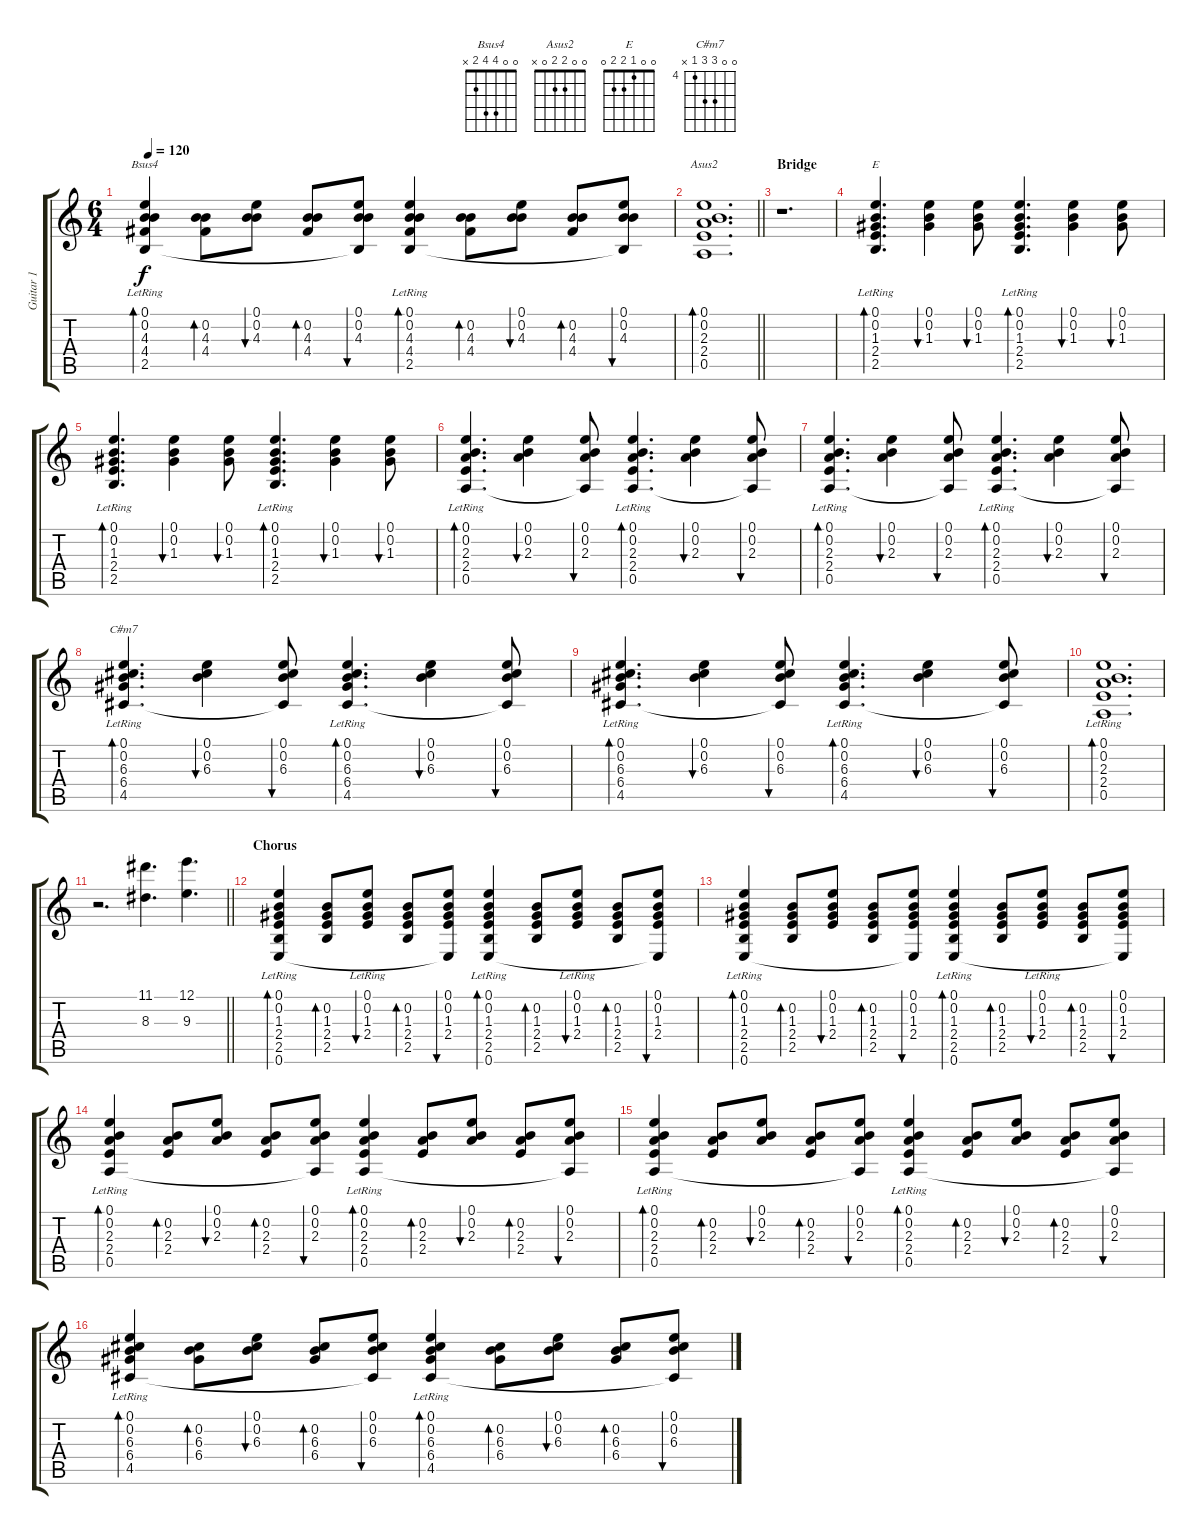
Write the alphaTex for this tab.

\track ("Guitar 1" "Guitar 1") {instrument acousticguitarsteel}
\staff {score tabs}
\tuning (E4 B3 G3 D3 A2 E2) {hide}
\chord ("Bsus4" 0 0 4 4 2 x)
\chord ("Asus2" 0 0 2 2 0 x)
\chord ("E" 0 0 1 2 2 0)
\chord ("C#m7" 0 0 6 6 4 x) {firstfret 4}
\ts (6 4)
\tempo 120
\clef g2
\ks c
(0.1 0.2 4.3 4.4 2.5{lr}).4{bd 60 ch "Bsus4" dy f} (0.2 4.3 4.4).8{bd 60} (0.1 0.2 4.3).8{bu 60} (0.2 4.3 4.4).8{bd 60} (0.1 0.2 4.3 2.5{t}).8{bu 60} (0.1 0.2 4.3 4.4 2.5{lr}).4{bd 60} (0.2 4.3 4.4).8{bd 60} (0.1 0.2 4.3).8{bu 60} (0.2 4.3 4.4).8{bd 60} (0.1 0.2 4.3 2.5{t}).8{bu 60} |
\barLineRight lightlight
(0.1 0.2 2.3 2.4 0.5).1{d bd 60 ch "Asus2"} |
\section ("" "Bridge")
r.1{d} |
(0.1 0.2 1.3 2.4 2.5{lr}).4{d bd 60 ch "E" volume 8 balance 8 instrument acousticguitarsteel} (0.1 0.2 1.3).4{bu 60} (0.1 0.2 1.3).8{bu 60} (0.1 0.2 1.3 2.4 2.5{lr}).4{d bd 60} (0.1 0.2 1.3).4{bu 60} (0.1 0.2 1.3).8{bu 60} |
(0.1 0.2 1.3 2.4 2.5{lr}).4{d bd 60} (0.1 0.2 1.3).4{bu 60} (0.1 0.2 1.3).8{bu 60} (0.1 0.2 1.3 2.4 2.5{lr}).4{d bd 60} (0.1 0.2 1.3).4{bu 60} (0.1 0.2 1.3).8{bu 60} |
(0.1 0.2 2.3 2.4 0.5{lr}).4{d bd 60} (0.1 0.2 2.3).4{bu 60} (0.1 0.2 2.3 0.5{t}).8{bu 60} (0.1 0.2 2.3 2.4 0.5{lr}).4{d bd 60} (0.1 0.2 2.3).4{bu 60} (0.1 0.2 2.3 0.5{t}).8{bu 60} |
(0.1 0.2 2.3{lr} 2.4 0.5).4{d bd 60} (0.1 0.2 2.3).4{bu 60} (0.1 0.2 2.3 0.5{t}).8{bu 60} (0.1 0.2 2.3 2.4 0.5{lr}).4{d bd 60} (0.1 0.2 2.3).4{bu 60} (0.1 0.2 2.3 0.5{t}).8{bu 60} |
(0.1 0.2 6.3{lr} 6.4 4.5).4{d bd 60 ch "C#m7"} (0.1 0.2 6.3).4{bu 60} (0.1 0.2 6.3 4.5{t}).8{bu 60} (0.1 0.2 6.3 6.4 4.5{lr}).4{d bd 60} (0.1 0.2 6.3).4{bu 60} (0.1 0.2 6.3 4.5{t}).8{bu 60} |
(0.1 0.2 6.3{lr} 6.4 4.5).4{d bd 60} (0.1 0.2 6.3).4{bu 60} (0.1 0.2 6.3 4.5{t}).8{bu 60} (0.1 0.2 6.3 6.4 4.5{lr}).4{d bd 60} (0.1 0.2 6.3).4{bu 60} (0.1 0.2 6.3 4.5{t}).8{bu 60} |
(0.1 0.2 2.3 2.4 0.5{lr}).1{d bd 60} |
\barLineRight lightlight
r.2{d} (11.1 8.3).4{d volume 16 balance 16 instrument electricguitarclean} (12.1 9.3).4{d} |
\section ("" "Chorus")
(0.1 0.2 1.3 2.4 2.5{lr} 0.6).4{bd 60 volume 12 balance 12 instrument acousticguitarsteel} (0.2 1.3 2.4 2.5).8{bd 60} (0.1 0.2 1.3 2.4{lr}).8{bu 60} (0.2 1.3 2.4 2.5).8{bd 60} (0.1 0.2 1.3 2.4 0.6{t}).8{bu 60} (0.1 0.2 1.3 2.4 2.5{lr} 0.6).4{bd 60} (0.2 1.3 2.4 2.5).8{bd 60} (0.1 0.2 1.3 2.4{lr}).8{bu 60} (0.2 1.3 2.4 2.5).8{bd 60} (0.1 0.2 1.3 2.4 0.6{t}).8{bu 60} |
(0.1 0.2 1.3 2.4 2.5 0.6{lr}).4{bd 60} (0.2 1.3 2.4 2.5).8{bd 60} (0.1 0.2 1.3 2.4).8{bu 60} (0.2 1.3 2.4 2.5).8{bd 60} (0.1 0.2 1.3 2.4 0.6{t}).8{bu 60} (0.1 0.2 1.3 2.4 2.5{lr} 0.6).4{bd 60} (0.2 1.3 2.4 2.5).8{bd 60} (0.1 0.2 1.3 2.4{lr}).8{bu 60} (0.2 1.3 2.4 2.5).8{bd 60} (0.1 0.2 1.3 2.4 0.6{t}).8{bu 60} |
(0.1 0.2 2.3 2.4 0.5{lr}).4{bd 60} (0.2 2.3 2.4).8{bd 60} (0.1 0.2 2.3).8{bu 60} (0.2 2.3 2.4).8{bd 60} (0.1 0.2 2.3 0.5{t}).8{bu 60} (0.1 0.2 2.3 2.4 0.5{lr}).4{bd 60} (0.2 2.3 2.4).8{bd 60} (0.1 0.2 2.3).8{bu 60} (0.2 2.3 2.4).8{bd 60} (0.1 0.2 2.3 0.5{t}).8{bu 60} |
(0.1 0.2 2.3{lr} 2.4 0.5).4{bd 60} (0.2 2.3 2.4).8{bd 60} (0.1 0.2 2.3).8{bu 60} (0.2 2.3 2.4).8{bd 60} (0.1 0.2 2.3 0.5{t}).8{bu 60} (0.1 0.2 2.3{lr} 2.4 0.5).4{bd 60} (0.2 2.3 2.4).8{bd 60} (0.1 0.2 2.3).8{bu 60} (0.2 2.3 2.4).8{bd 60} (0.1 0.2 2.3 0.5{t}).8{bu 60} |
(0.1 0.2 6.3{lr} 6.4 4.5).4{bd 60} (0.2 6.3 6.4).8{bd 60} (0.1 0.2 6.3).8{bu 60} (0.2 6.3 6.4).8{bd 60} (0.1 0.2 6.3 4.5{t}).8{bu 60} (0.1 0.2 6.3{lr} 6.4 4.5).4{bd 60} (0.2 6.3 6.4).8{bd 60} (0.1 0.2 6.3).8{bu 60} (0.2 6.3 6.4).8{bd 60} (0.1 0.2 6.3 4.5{t}).8{bu 60}
